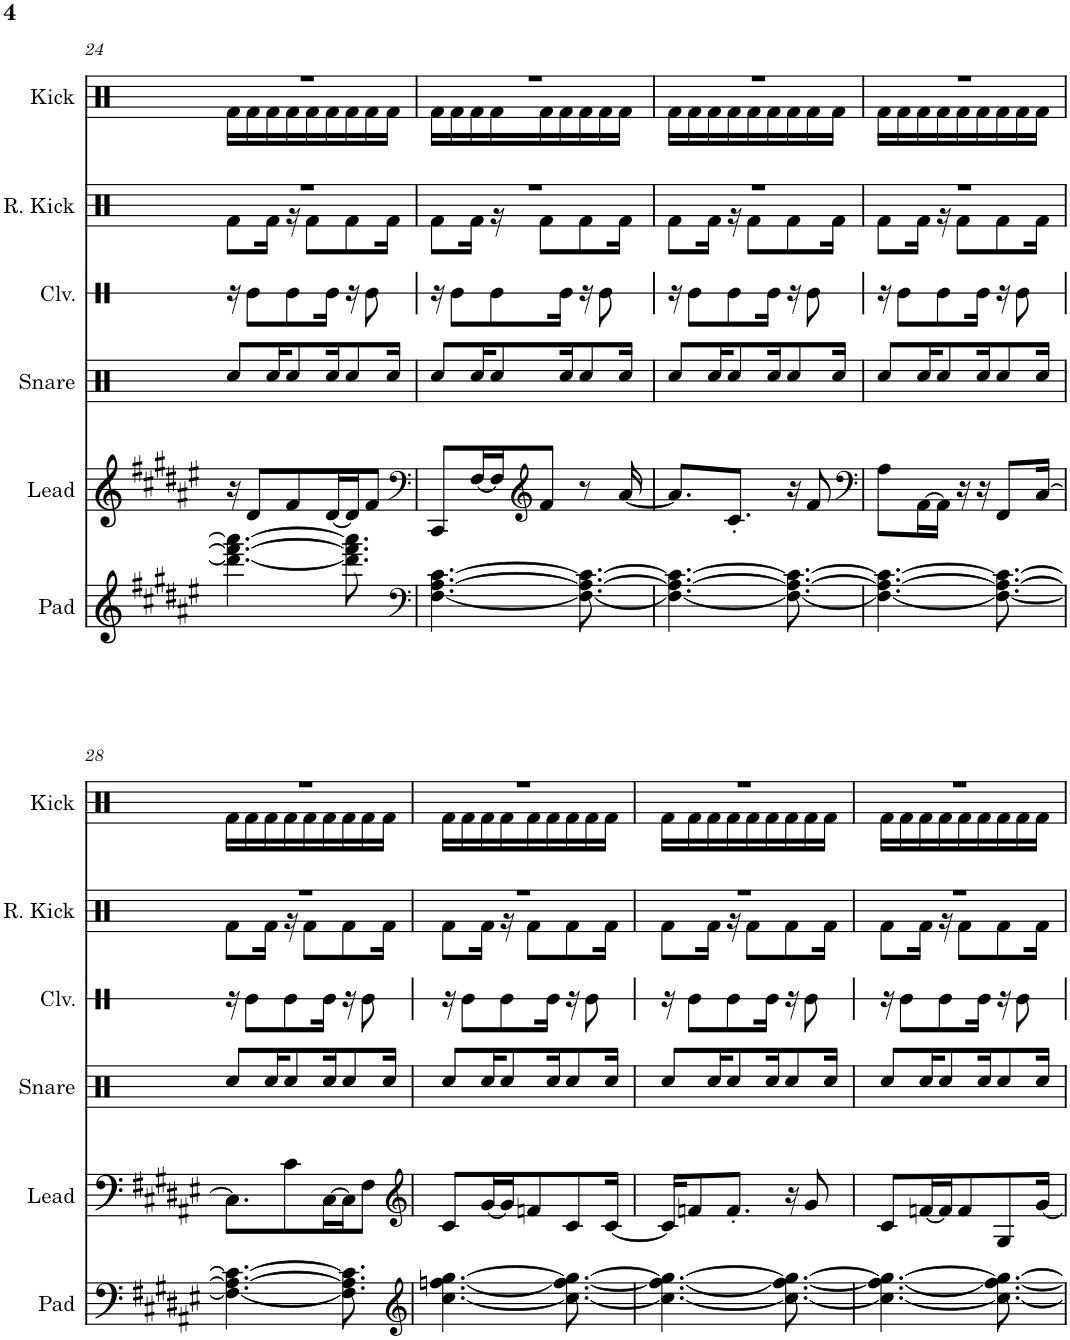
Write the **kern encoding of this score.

**kern	**kern	**kern	**kern	**kern	**kern
*part6	*part5	*part4	*part3	*part2	*part1
*staff6	*staff5	*staff4	*staff3	*staff2	*staff1
*I"Pad	*I"Lead	*I"Snare	*I"Claves	*I"Reverb Kick	*I"Kick
*I'Pad	*I'Lead	*I'Snare	*I'Clv.	*I'R. Kick	*I'Kick
!!LO:PB:g=z
*clefG2	*clefG2	*clefX	*clefX	*clefX	*clefX
*k[f#c#g#d#a#e#]	*k[f#c#g#d#a#e#]	*k[f#c#g#d#a#e#]	*k[f#c#g#d#a#e#]	*k[f#c#g#d#a#e#]	*k[f#c#g#d#a#e#]
*M9/16	*M9/16	*M9/16	*M9/16	*M9/16	*M9/16
=24	=24	=24	=24	=24	=24
*	*	*	*	*^	*^
4.ddd#\_ 4.fff#\_ 4.aaa#\_	16r	8Rcc/L	16r	16%9r	8Rf\L	16%9r	16Rf\LL
.	8d#/L	.	8Re\L	.	.	.	16Rf\
.	.	16Rcc/K	.	.	16Rf\Jk	.	16Rf\
.	8f#/	8Rcc/	8Re\	.	16r	.	16Rf\
.	.	.	.	.	8Rf\L	.	16Rf\
.	[16d#/L	16Rcc/K	16Re\Jk	.	.	.	16Rf\
8.ddd#\] 8.fff#\] 8.aaa#\]	16d#/J]	8Rcc/	16r	.	8Rf\	.	16Rf\
.	8f#/J	.	8Re\	.	.	.	16Rf\
.	.	16Rcc/Jk	.	.	16Rf\Jk	.	16Rf\JJ
=25	=25	=25	=25	=25	=25	=25	=25
*clefF4	*clefF4	*	*	*	*	*	*
[4.F#\ [4.A#\ [4.c#\	8CC#/L	8Rcc/L	16r	16%9r	8Rf\L	16%9r	16Rf\LL
.	.	.	8Re\L	.	.	.	16Rf\
.	[16F#/L	16Rcc/K	.	.	16Rf\Jk	.	16Rf\
.	16F#/J]	8Rcc/	8Re\	.	16r	.	16Rf\
*	*clefG2	*	*	*	*	*	*
.	8f#/J	.	.	.	8Rf\L	.	16Rf\
.	.	16Rcc/K	16Re\Jk	.	.	.	16Rf\
8.F#\_ 8.A#\_ 8.c#\_	8r	8Rcc/	16r	.	8Rf\	.	16Rf\
.	.	.	8Re\	.	.	.	16Rf\
.	[16a#/	16Rcc/Jk	.	.	16Rf\Jk	.	16Rf\JJ
=26	=26	=26	=26	=26	=26	=26	=26
4.F#\_ 4.A#\_ 4.c#\_	8.a#/L]	8Rcc/L	16r	16%9r	8Rf\L	16%9r	16Rf\LL
.	.	.	8Re\L	.	.	.	16Rf\
.	.	16Rcc/K	.	.	16Rf\Jk	.	16Rf\
.	8.c#'/J	8Rcc/	8Re\	.	16r	.	16Rf\
.	.	.	.	.	8Rf\L	.	16Rf\
.	.	16Rcc/K	16Re\Jk	.	.	.	16Rf\
8.F#\_ 8.A#\_ 8.c#\_	16r	8Rcc/	16r	.	8Rf\	.	16Rf\
.	8f#/	.	8Re\	.	.	.	16Rf\
.	.	16Rcc/Jk	.	.	16Rf\Jk	.	16Rf\JJ
=27	=27	=27	=27	=27	=27	=27	=27
*	*clefF4	*	*	*	*	*	*
4.F#\_ 4.A#\_ 4.c#\_	8A#\L	8Rcc/L	16r	16%9r	8Rf\L	16%9r	16Rf\LL
.	.	.	8Re\L	.	.	.	16Rf\
.	[16AA#\L	16Rcc/K	.	.	16Rf\Jk	.	16Rf\
.	16AA#\JJ]	8Rcc/	8Re\	.	16r	.	16Rf\
.	16r	.	.	.	8Rf\L	.	16Rf\
.	16r	16Rcc/K	16Re\Jk	.	.	.	16Rf\
8.F#\_ 8.A#\_ 8.c#\_	8FF#/L	8Rcc/	16r	.	8Rf\	.	16Rf\
.	.	.	8Re\	.	.	.	16Rf\
.	[16C#/Jk	16Rcc/Jk	.	.	16Rf\Jk	.	16Rf\JJ
!!LO:LB:g=z	!!
=28	=28	=28	=28	=28	=28	=28	=28
4.F#\_ 4.A#\_ 4.c#\_	8.C#\L]	8Rcc/L	16r	16%9r	8Rf\L	16%9r	16Rf\LL
.	.	.	8Re\L	.	.	.	16Rf\
.	.	16Rcc/K	.	.	16Rf\Jk	.	16Rf\
.	8c#\	8Rcc/	8Re\	.	16r	.	16Rf\
.	.	.	.	.	8Rf\L	.	16Rf\
.	[16C#\L	16Rcc/K	16Re\Jk	.	.	.	16Rf\
8.F#\] 8.A#\] 8.c#\]	16C#\J]	8Rcc/	16r	.	8Rf\	.	16Rf\
.	8F#\J	.	8Re\	.	.	.	16Rf\
.	.	16Rcc/Jk	.	.	16Rf\Jk	.	16Rf\JJ
=29	=29	=29	=29	=29	=29	=29	=29
*clefG2	*clefG2	*	*	*	*	*	*
[4.cc#\ [4.ffn\ [4.gg#\	8c#/L	8Rcc/L	16r	16%9r	8Rf\L	16%9r	16Rf\LL
.	.	.	8Re\L	.	.	.	16Rf\
.	[16g#/L	16Rcc/K	.	.	16Rf\Jk	.	16Rf\
.	16g#/J]	8Rcc/	8Re\	.	16r	.	16Rf\
.	8fn/	.	.	.	8Rf\L	.	16Rf\
.	.	16Rcc/K	16Re\Jk	.	.	.	16Rf\
8.cc#\_ 8.ff\_ 8.gg#\_	8c#/	8Rcc/	16r	.	8Rf\	.	16Rf\
.	.	.	8Re\	.	.	.	16Rf\
.	[16c#/Jk	16Rcc/Jk	.	.	16Rf\Jk	.	16Rf\JJ
=30	=30	=30	=30	=30	=30	=30	=30
4.cc#\_ 4.ff\_ 4.gg#\_	16c#/KL]	8Rcc/L	16r	16%9r	8Rf\L	16%9r	16Rf\LL
.	8fn/	.	8Re\L	.	.	.	16Rf\
.	.	16Rcc/K	.	.	16Rf\Jk	.	16Rf\
.	8.f'/J	8Rcc/	8Re\	.	16r	.	16Rf\
.	.	.	.	.	8Rf\L	.	16Rf\
.	.	16Rcc/K	16Re\Jk	.	.	.	16Rf\
8.cc#\_ 8.ff\_ 8.gg#\_	16r	8Rcc/	16r	.	8Rf\	.	16Rf\
.	8g#/	.	8Re\	.	.	.	16Rf\
.	.	16Rcc/Jk	.	.	16Rf\Jk	.	16Rf\JJ
=31	=31	=31	=31	=31	=31	=31	=31
4.cc#\_ 4.ff\_ 4.gg#\_	8c#/L	8Rcc/L	16r	16%9r	8Rf\L	16%9r	16Rf\LL
.	.	.	8Re\L	.	.	.	16Rf\
.	[16fn/L	16Rcc/K	.	.	16Rf\Jk	.	16Rf\
.	16f/J]	8Rcc/	8Re\	.	16r	.	16Rf\
.	8f/	.	.	.	8Rf\L	.	16Rf\
.	.	16Rcc/K	16Re\Jk	.	.	.	16Rf\
8.cc#\_ 8.ff\_ 8.gg#\_	8G#/	8Rcc/	16r	.	8Rf\	.	16Rf\
.	.	.	8Re\	.	.	.	16Rf\
.	[16g#/Jk	16Rcc/Jk	.	.	16Rf\Jk	.	16Rf\JJ
*	*	*	*	*v	*v	*	*
*	*	*	*	*	*v	*v
=	=	=	=	=	=
*-	*-	*-	*-	*-	*-
